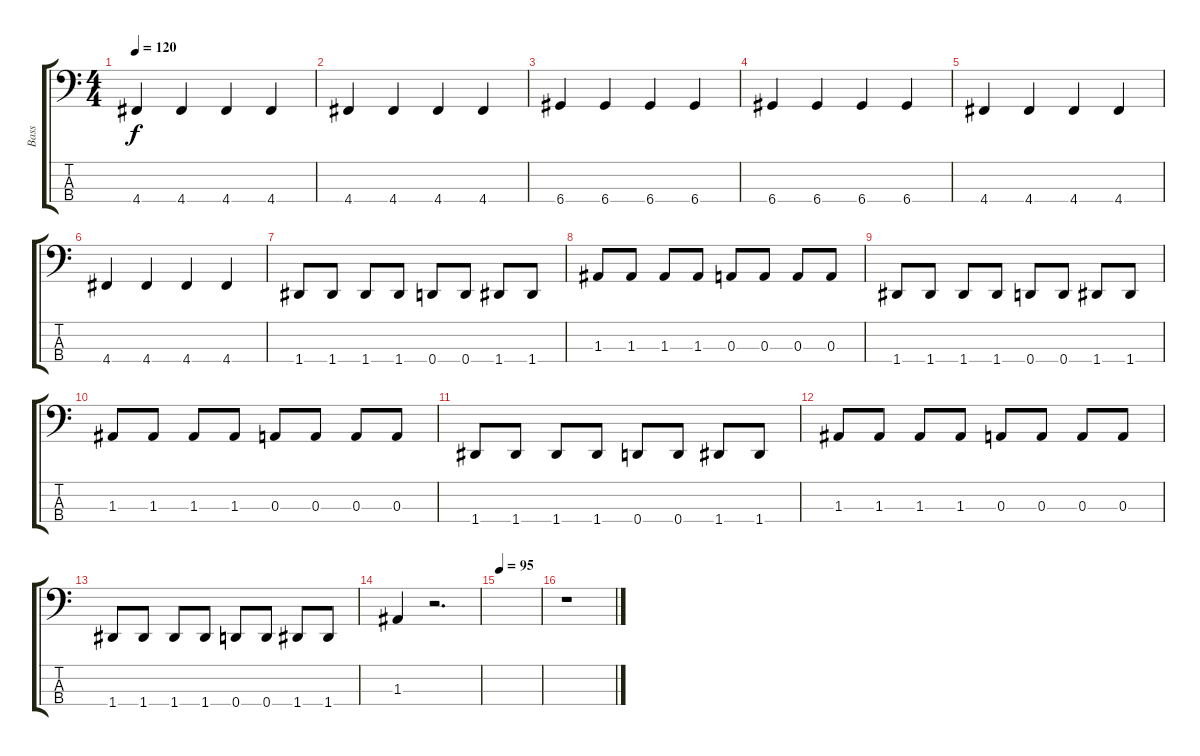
\track ("Bass" "Bass") {instrument electricbasspick}
\staff {score tabs}
\tuning (G2 D2 A1 D1) {hide}
\ts (4 4)
\tempo 120
\clef f4
\ks c
4.4.4{dy f} 4.4.4 4.4.4 4.4.4 |
4.4.4 4.4.4 4.4.4 4.4.4 |
6.4.4 6.4.4 6.4.4 6.4.4 |
6.4.4 6.4.4 6.4.4 6.4.4 |
4.4.4 4.4.4 4.4.4 4.4.4 |
4.4.4 4.4.4 4.4.4 4.4.4 |
1.4.8 1.4.8 1.4.8 1.4.8 0.4.8 0.4.8 1.4.8 1.4.8 |
1.3.8 1.3.8 1.3.8 1.3.8 0.3.8 0.3.8 0.3.8 0.3.8 |
1.4.8 1.4.8 1.4.8 1.4.8 0.4.8 0.4.8 1.4.8 1.4.8 |
1.3.8 1.3.8 1.3.8 1.3.8 0.3.8 0.3.8 0.3.8 0.3.8 |
1.4.8 1.4.8 1.4.8 1.4.8 0.4.8 0.4.8 1.4.8 1.4.8 |
1.3.8 1.3.8 1.3.8 1.3.8 0.3.8 0.3.8 0.3.8 0.3.8 |
1.4.8 1.4.8 1.4.8 1.4.8 0.4.8 0.4.8 1.4.8 1.4.8 |
1.3.4 r.2{d} |
\tempo 95
|
r.1
